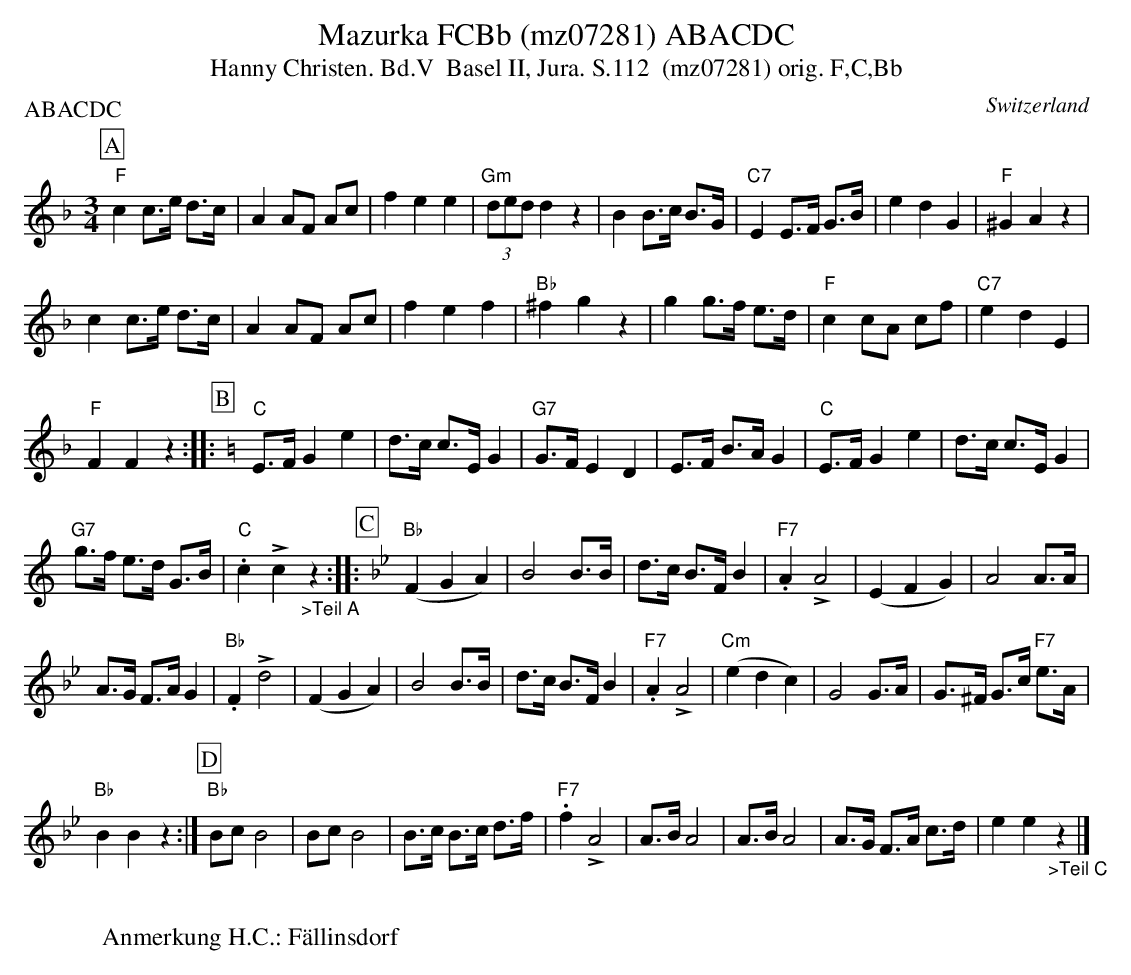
X:1
T: Mazurka FCBb (mz07281) ABACDC
T:Hanny Christen. Bd.V  Basel II, Jura. S.112  (mz07281) orig. F,C,Bb
P:ABACDC
M:3/4
L:1/8
O:Switzerland
K:F major
[P:A] "F"c2 c>e d>c | A2 AF Ac | f2e2e2 | "Gm"(3ded d2z2 | B2 B>c B>G | "C7"E2 E>F G>B | e2d2G2 | "F"^G2A2z2 |
c2 c>e d>c | A2 AF Ac | f2e2f2 | "Bb"^f2g2z2 | g2 g>f e>d | "F"c2 cA cf | "C7"e2d2E2 |
"F"F2F2z2 :: [P:B] [K:C] "C"E>F G2e2 | d>c c>E G2 | "G7"G>F E2D2 | E>F B>A G2 | "C"E>F G2e2 | d>c c>E G2 |
"G7"g>f e>d G>B | "C".c2!>!c2"_>Teil A"z2  :: [P:C] [K:Bb] ("Bb"F2G2A2) | B4B>B | d>c B>FB2 | "F7".A2!>!A4 | (E2F2G2) | A4A>A |
A>G F>AG2 | "Bb".F2!>!d4 | (F2G2A2) | B4B>B | d>c B>FB2 | "F7".A2!>!A4 | ("Cm"e2d2c2) | G4G>A | G>^F G>c "F7"e>A |
"Bb"B2B2z2 :| [P:D] "Bb"BcB4 | BcB4 | B>c B>c d>f | "F7".f2!>!A4 | A>BA4 | A>BA4 | A>G F>A c>d | e2e2"_>Teil C"z2 |]
W:
W:Anmerkung H.C.: Fällinsdorf
